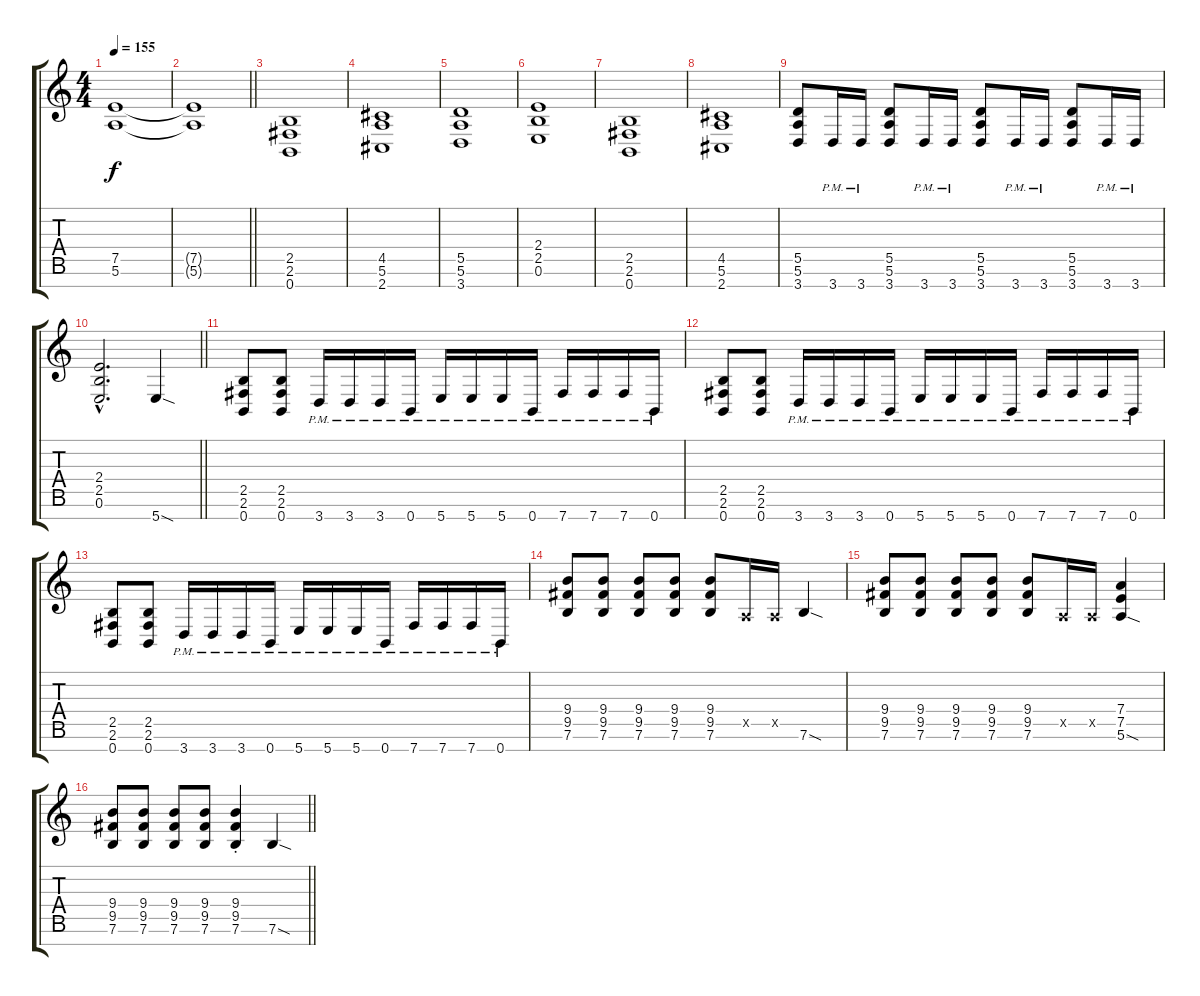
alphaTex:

\track "" {instrument distortionguitar}
\staff {score tabs}
\tuning (E4 B3 G3 D3 A2 E2 B1) {hide}
\ts (4 4)
\tempo 155
\clef g2
\ks c
(7.5 5.6).1{dy f} |
\barLineRight lightlight
(7.5{t} 5.6{t}).1 |
(2.5 2.6 0.7).1 |
(4.5 5.6 2.7).1 |
(5.5 5.6 3.7).1 |
(2.4 2.5 0.6).1 |
(2.5 2.6 0.7).1 |
(4.5 5.6 2.7).1 |
(5.5 5.6 3.7).8 3.7{pm}.16 3.7{pm}.16 (5.5 5.6 3.7).8 3.7{pm}.16 3.7{pm}.16 (5.5 5.6 3.7).8 3.7{pm}.16 3.7{pm}.16 (5.5 5.6 3.7).8 3.7{pm}.16 3.7{pm}.16 |
\barLineRight lightlight
(2.4{hac} 2.5{hac} 0.6{hac}).2{d} 5.7{sod}.4 |
(2.5 2.6 0.7).8 (2.5 2.6 0.7).8 3.7{pm}.16 3.7{pm}.16 3.7{pm}.16 0.7{pm}.16 5.7{pm}.16 5.7{pm}.16 5.7{pm}.16 0.7{pm}.16 7.7{pm}.16 7.7{pm}.16 7.7{pm}.16 0.7{pm}.16 |
(2.5 2.6 0.7).8 (2.5 2.6 0.7).8 3.7{pm}.16 3.7{pm}.16 3.7{pm}.16 0.7{pm}.16 5.7{pm}.16 5.7{pm}.16 5.7{pm}.16 0.7{pm}.16 7.7{pm}.16 7.7{pm}.16 7.7{pm}.16 0.7{pm}.16 |
(2.5 2.6 0.7).8 (2.5 2.6 0.7).8 3.7{pm}.16 3.7{pm}.16 3.7{pm}.16 0.7{pm}.16 5.7{pm}.16 5.7{pm}.16 5.7{pm}.16 0.7{pm}.16 7.7{pm}.16 7.7{pm}.16 7.7{pm}.16 0.7{pm}.16 |
(9.4 9.5 7.6).8 (9.4 9.5 7.6).8 (9.4 9.5 7.6).8 (9.4 9.5 7.6).8 (9.4 9.5 7.6).8 0.5{x}.16 0.5{x}.16 7.6{sod}.4 |
(9.4 9.5 7.6).8 (9.4 9.5 7.6).8 (9.4 9.5 7.6).8 (9.4 9.5 7.6).8 (9.4 9.5 7.6).8 0.5{x}.16 0.5{x}.16 (7.4 7.5 5.6{sod}).4 |
\barLineRight lightlight
(9.4 9.5 7.6).8 (9.4 9.5 7.6).8 (9.4 9.5 7.6).8 (9.4 9.5 7.6).8 (9.4{st} 9.5{st} 7.6{st}).4 7.6{sod}.4
